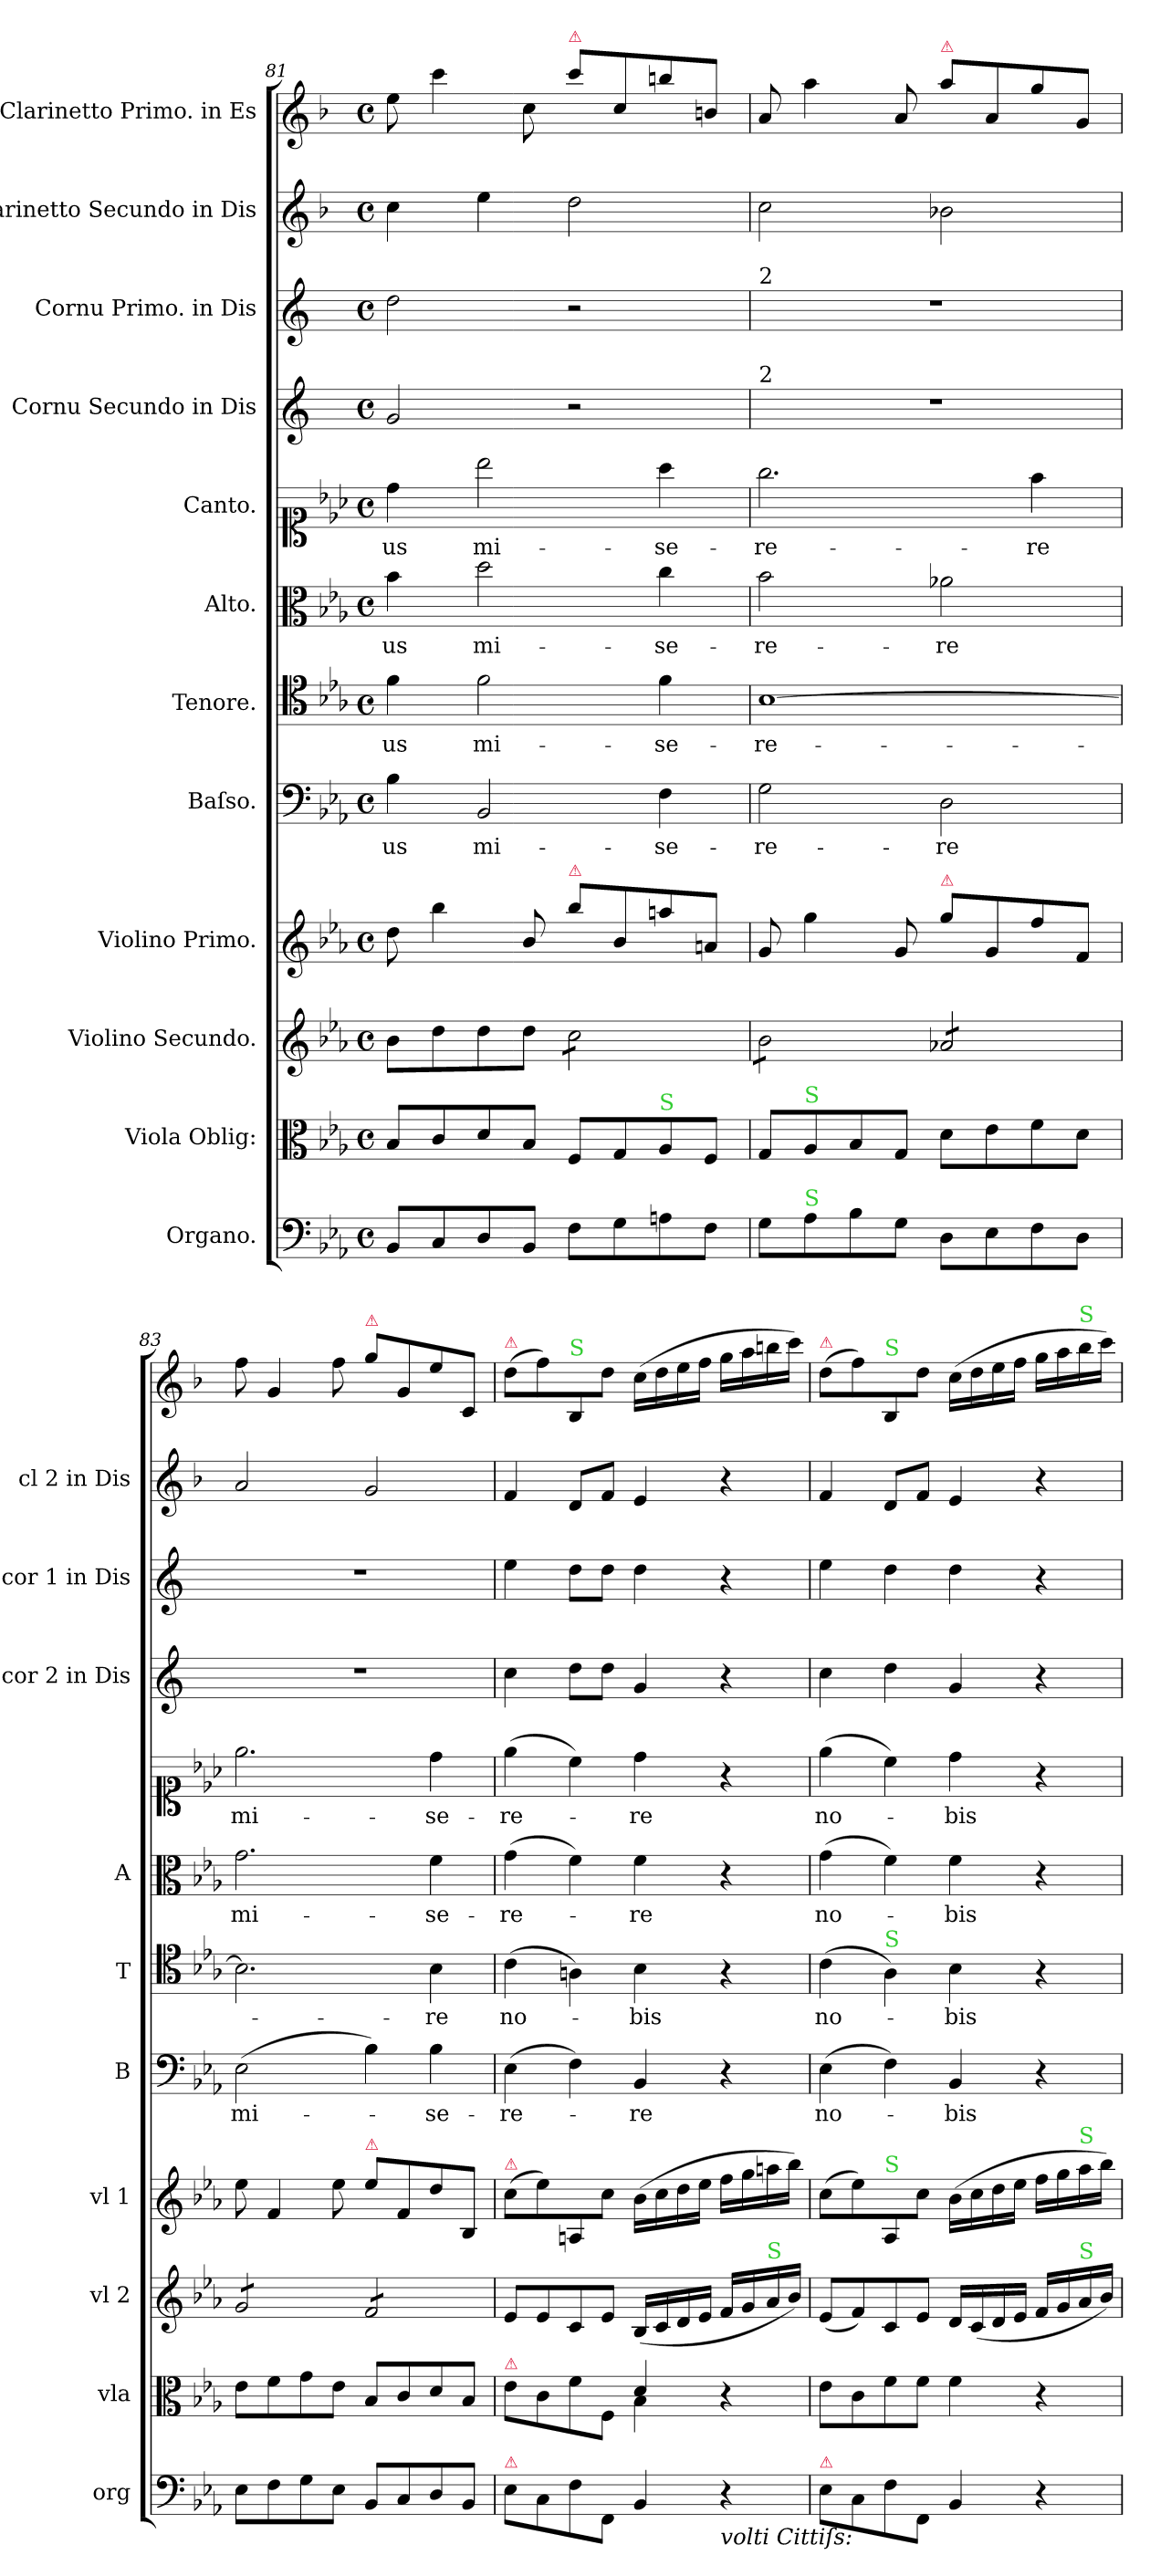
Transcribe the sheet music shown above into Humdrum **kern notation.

**kern	**kern	**kern	**kern	**kern	**text	**kern	**text	**kern	**text	**kern	**text	**kern	**kern	**kern	**kern
*part12	*part11	*part10	*part9	*part8	*part8	*part7	*part7	*part6	*part6	*part5	*part5	*part4	*part3	*part2	*part1
*staff12	*staff11	*staff10	*staff9	*staff8	*staff8	*staff7	*staff7	*staff6	*staff6	*staff5	*staff5	*staff4	*staff3	*staff2	*staff1
*I"Organo.	*I"Viola Oblig:	*I"Violino Secundo.	*I"Violino Primo.	*I"Baſso.	*	*I"Tenore.	*	*I"Alto.	*	*I"Canto.	*	*I"Cornu Secundo in Dis	*I"Cornu Primo. in Dis	*I"Clarinetto Secundo in Dis	*I"Clarinetto Primo. in Es
*I'org	*I'vla	*I'vl 2	*I'vl 1	*I'B	*	*I'T	*	*I'A	*	*	*	*I'cor 2 in Dis	*I'cor 1 in Dis	*I'cl 2 in Dis	*
*clefF4	*clefC3	*clefG2	*clefG2	*clefF4	*	*clefC4	*	*clefC3	*	*clefC1	*	*clefG2	*clefG2	*clefG2	*clefG2
*	*	*	*	*	*	*	*	*	*	*	*	*ITrd5c9	*ITrd5c9	*ITrd1c2	*ITrd1c2
*k[b-e-a-]	*k[b-e-a-]	*k[b-e-a-]	*k[b-e-a-]	*k[b-e-a-]	*	*k[b-e-a-]	*	*k[b-e-a-]	*	*k[b-e-a-]	*	*k[b-e-a-]	*k[b-e-a-]	*k[b-e-a-]	*k[b-e-a-]
*E-:	*E-:	*E-:	*E-:	*E-:	*	*E-:	*	*E-:	*	*E-:	*	*E-:	*E-:	*E-:	*E-:
*M4/4	*M4/4	*M4/4	*M4/4	*M4/4	*	*M4/4	*	*M4/4	*	*M4/4	*	*M4/4	*M4/4	*M4/4	*M4/4
*met(c)	*met(c)	*met(c)	*met(c)	*met(c)	*	*met(c)	*	*met(c)	*	*met(c)	*	*met(c)	*met(c)	*met(c)	*met(c)
=81	=81	=81	=81	=81	=81	=81	=81	=81	=81	=81	=81	=81	=81	=81	=81
8BB-/L	8B-/L	8b-\L	8dd\	4B-\	-us	4f\	-us	4b-\	-us	4dd\	-us	2B-/	2f\	4b-\	8dd\
8C/	8c/	8dd\	4bb-\	.	.	.	.	.	.	.	.	.	.	.	4bb-\
8D/	8d/	8dd\	.	2BB-/	mi-	2f\	mi-	2dd\	mi-	2bb-\	mi-	.	.	4dd\	.
8BB-/J	8B-/J	8dd\J	8b-/	.	.	.	.	.	.	.	.	.	.	.	8b-\
!	!	!	!	!	!	!	!	!	!	!	!	!	!	!	!LO:TX:a:color=crimson:t=⚠
!	!	!	!LO:TX:a:color=crimson:t=⚠	!	!	!	!	!	!	!	!	!	!	!	!
*	*	*tremolo	*	*	*	*	*	*	*	*	*	*	*	*	*
8F\L	8F/L	8cc\L	8bb-\L	.	.	.	.	.	.	.	.	2r	2r	2cc\	8bb-\L
8G\	8G/	8cc\	8b-/	.	.	.	.	.	.	.	.	.	.	.	8b-/
!	!LO:TX:a:color=limegreen:t=S	!	!	!	!	!	!	!	!	!	!	!	!	!	!
8An\	8A-/	8cc\	8aan\	4F\	-se-	4f\	-se-	4cc\	-se-	4aa-\	-se-	.	.	.	8aan\
8F\J	8F/J	8cc\J	8an/J	.	.	.	.	.	.	.	.	.	.	.	8an/J
=82	=82	=82	=82	=82	=82	=82	=82	=82	=82	=82	=82	=82	=82	=82	=82
!	!	!	!	!	!	!	!	!	!	!	!	!	!LO:TX:a:t=2	!	!
!	!	!	!	!	!	!	!	!	!	!	!	!LO:TX:a:t=2	!	!	!
8G\L	8G/L	8b-\L	8g/	2G\	-re-	[1B-	-re-	2b-\	-re-	2.gg\	-re-	1r	1r	2b-\	8g/
!	!LO:TX:a:color=limegreen:t=S	!	!	!	!	!	!	!	!	!	!	!	!	!	!
!LO:TX:a:color=limegreen:t=S	!	!	!	!	!	!	!	!	!	!	!	!	!	!	!
8A-\	8A-/	8b-\	4gg\	.	.	.	.	.	.	.	.	.	.	.	4gg\
8B-\	8B-/	8b-\	.	.	.	.	.	.	.	.	.	.	.	.	.
8G\J	8G/J	8b-\J	8g/	.	.	.	.	.	.	.	.	.	.	.	8g/
!	!	!	!	!	!	!	!	!	!	!	!	!	!	!	!LO:TX:a:color=crimson:t=⚠
!	!	!	!LO:TX:a:color=crimson:t=⚠	!	!	!	!	!	!	!	!	!	!	!	!
8D\L	8d\L	8a-X/L	8gg\L	2D\	-re	.	.	2a-X\	-re	.	.	.	.	2a-X\	8gg\L
8E-\	8e-\	8a-X/	8g/	.	.	.	.	.	.	.	.	.	.	.	8g/
8F\	8f\	8a-X/	8ff\	.	.	.	.	.	.	4ff\	-re	.	.	.	8ff\
8D\J	8d\J	8a-X/J	8f/J	.	.	.	.	.	.	.	.	.	.	.	8f/J
=83	=83	=83	=83	=83	=83	=83	=83	=83	=83	=83	=83	=83	=83	=83	=83
8E-\L	8e-\L	8g/L	8ee-\	(2E-\	mi-	2.B-\]	.	2.g\	mi-	2.ee-\	mi-	1r	1r	2g/	8ee-\
8F\	8f\	8g/	4f/	.	.	.	.	.	.	.	.	.	.	.	4f/
8G\	8g\	8g/	.	.	.	.	.	.	.	.	.	.	.	.	.
8E-\J	8e-\J	8g/J	8ee-\	.	.	.	.	.	.	.	.	.	.	.	8ee-\
!	!	!	!	!	!	!	!	!	!	!	!	!	!	!	!LO:TX:a:color=crimson:t=⚠
!	!	!	!LO:TX:a:color=crimson:t=⚠	!	!	!	!	!	!	!	!	!	!	!	!
8BB-/L	8B-/L	8f/L	8ee-\L	4B-\)	.	.	.	.	.	.	.	.	.	2f/	8ff\L
8C/	8c/	8f/	8f/	.	.	.	.	.	.	.	.	.	.	.	8f/
8D/	8d/	8f/	8dd\	4B-\	-se-	4B-\	-re	4f\	-se-	4dd\	-se-	.	.	.	8dd\
8BB-/J	8B-/J	8f/J	8B-/J	.	.	.	.	.	.	.	.	.	.	.	8B-/J
*	*	*Xtremolo	*	*	*	*	*	*	*	*	*	*	*	*	*
=84	=84	=84	=84	=84	=84	=84	=84	=84	=84	=84	=84	=84	=84	=84	=84
*	*^	*	*	*	*	*	*	*	*	*	*	*	*	*	*
!	!	!	!	!	!	!	!	!	!	!	!	!	!	!	!	!LO:TX:a:color=crimson:t=⚠
!	!	!	!	!LO:TX:a:color=crimson:t=⚠	!	!	!	!	!	!	!	!	!	!	!	!
!	!LO:TX:a:color=crimson:t=⚠	!	!	!	!	!	!	!	!	!	!	!	!	!	!	!
!LO:TX:a:color=crimson:t=⚠	!	!	!	!	!	!	!	!	!	!	!	!	!	!	!	!
8E-\L	8e-\L	2ryy	8e-/L	(8cc\L	(4E-\	-re-	(4c\	no-	(4g\	-re-	(4ee-\	-re-	4e-\	4g\	4e-/	(8cc\L
8C\	8c\	.	8e-/	8ee-\)	.	.	.	.	.	.	.	.	.	.	.	8ee-\)
!	!	!	!	!	!	!	!	!	!	!	!	!	!	!	!	!LO:TX:a:color=limegreen:t=S
8F\	8f\	.	8c/	8An/	4F\)	.	4An\)	.	4f\)	.	4cc\)	.	8f\L	8f\L	8c/L	8A-/
8FF/J	8F/J	.	8e-/J	8cc\J	.	.	.	.	.	.	.	.	8f\J	8f\J	8e-/J	8cc\J
4BB-/	4d/	4B-\	(16B-/LL	(16b-\LL	4BB-/	-re	4B-\	-bis	4f\	-re	4dd\	-re	4B-/	4f\	4d/	(16b-\LL
.	.	.	16c/	16cc\	.	.	.	.	.	.	.	.	.	.	.	16cc\
.	.	.	16d/	16dd\	.	.	.	.	.	.	.	.	.	.	.	16dd\
.	.	.	16e-/JJ	16ee-\JJ	.	.	.	.	.	.	.	.	.	.	.	16ee-\JJ
!LO:TX:b:i:t=volti Cittiſs&colon;	!	!	!	!	!	!	!	!	!	!	!	!	!	!	!	!
4r	4r	4ryy	16f/LL	16ff\LL	4r	.	4r	.	4r	.	4r	.	4r	4r	4r	16ff\LL
.	.	.	16g/	16gg\	.	.	.	.	.	.	.	.	.	.	.	16gg\
!	!	!	!LO:TX:a:color=limegreen:t=S	!	!	!	!	!	!	!	!	!	!	!	!	!
.	.	.	16a-/	16aan\	.	.	.	.	.	.	.	.	.	.	.	16aan\
.	.	.	16b-/JJ)	16bb-\JJ)	.	.	.	.	.	.	.	.	.	.	.	16bb-\JJ)
*	*v	*v	*	*	*	*	*	*	*	*	*	*	*	*	*	*
=85	=85	=85	=85	=85	=85	=85	=85	=85	=85	=85	=85	=85	=85	=85	=85
!	!	!	!	!	!	!	!	!	!	!	!	!	!	!	!LO:TX:a:color=crimson:t=⚠
!LO:TX:a:color=crimson:t=⚠	!	!	!	!	!	!	!	!	!	!	!	!	!	!	!
8E-\L	8e-\L	(8e-/L	(8cc\L	(4E-\	no-	(4c\	no-	(4g\	no-	(4ee-\	no-	4e-\	4g\	4e-/	(8cc\L
8C\	8c\	8f/)	8ee-\)	.	.	.	.	.	.	.	.	.	.	.	8ee-\)
!	!	!	!	!	!	!	!	!	!	!	!	!	!	!	!LO:TX:a:color=limegreen:t=S
!	!	!	!	!	!	!LO:TX:a:color=limegreen:t=S	!	!	!	!	!	!	!	!	!
!	!	!	!LO:TX:a:color=limegreen:t=S	!	!	!	!	!	!	!	!	!	!	!	!
8F\	8f\	8c/	8A-/	4F\)	.	4A-\)	.	4f\)	.	4cc\)	.	4f\	4f\	8c/L	8A-/
8FF/J	8f\J	8e-/J	8cc\J	.	.	.	.	.	.	.	.	.	.	8e-/J	8cc\J
4BB-/	4f\	16d/LL	(16b-\LL	4BB-/	-bis	4B-\	-bis	4f\	-bis	4dd\	-bis	4B-/	4f\	4d/	(16b-\LL
.	.	(16c/	16cc\	.	.	.	.	.	.	.	.	.	.	.	16cc\
.	.	16d/	16dd\	.	.	.	.	.	.	.	.	.	.	.	16dd\
.	.	16e-/JJ	16ee-\JJ	.	.	.	.	.	.	.	.	.	.	.	16ee-\JJ
4r	4r	16f/LL	16ff\LL	4r	.	4r	.	4r	.	4r	.	4r	4r	4r	16ff\LL
.	.	16g/	16gg\	.	.	.	.	.	.	.	.	.	.	.	16gg\
!	!	!	!	!	!	!	!	!	!	!	!	!	!	!	!LO:TX:a:color=limegreen:t=S
!	!	!	!LO:TX:a:color=limegreen:t=S	!	!	!	!	!	!	!	!	!	!	!	!
!	!	!LO:TX:a:color=limegreen:t=S	!	!	!	!	!	!	!	!	!	!	!	!	!
.	.	16a-/	16aa-\	.	.	.	.	.	.	.	.	.	.	.	16aa-\
.	.	16b-/JJ)	16bb-\JJ)	.	.	.	.	.	.	.	.	.	.	.	16bb-\JJ)
=	=	=	=	=	=	=	=	=	=	=	=	=	=	=	=
*-	*-	*-	*-	*-	*-	*-	*-	*-	*-	*-	*-	*-	*-	*-	*-
